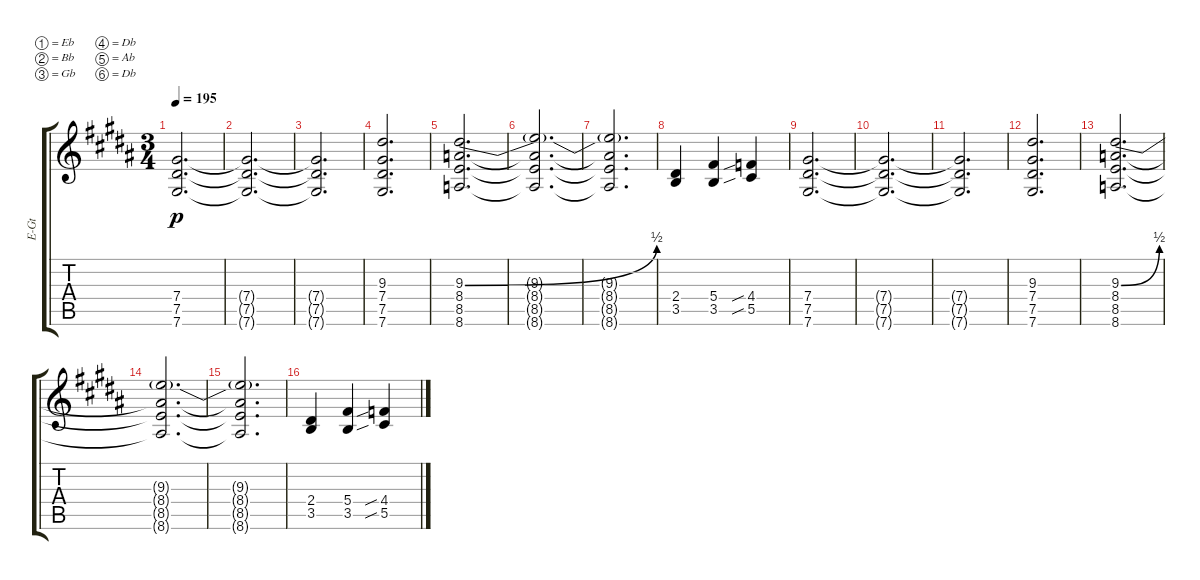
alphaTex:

\bracketExtendMode groupsimilarinstruments
\otherSystemsTrackNameOrientation horizontal
\track ("Electric Guitar 2" "E-Gt") {instrument distortionguitar}
\staff {score tabs}
\tuning (Eb4 Bb3 Gb3 Db3 Ab2 Db2)
\ts (3 4)
\tempo 195
\clef g2
\ks b
(7.5{acc forcenatural} 7.4{acc forcenatural} 7.6{acc forcenatural}).2{d dy p beam Up} |
(7.5{t acc forcenatural} 7.4{t acc forcenatural} 7.6{t acc forcenatural}).2{d beam Up} |
(7.5{t acc forcenatural} 7.4{t acc forcenatural} 7.6{t acc forcenatural}).2{d beam Up} |
(7.4{acc forcenatural} 7.5{acc forcenatural} 7.6{acc forcenatural} 9.3{acc forcenatural}).2{d beam Up} |
(9.3{be (bend 0 0 28.2 2) acc forcenatural} 8.4{acc b} 8.5{acc forcenatural} 8.6{acc b}).2{d beam Up} |
(9.3{t} 8.4{t acc b} 8.5{t acc forcenatural} 8.6{t acc b}).2{d beam Up} |
(8.6{t acc b} 8.5{t acc forcenatural} 8.4{t acc b} 9.3{t}).2{d beam Up} |
(3.5{acc forcenatural} 2.4{acc forcenatural}).4{beam Up} (3.5{acc forcenatural} 5.4{acc forcenatural}).4{beam Up} (5.5{sib acc forcenatural} 4.4{sib acc b}).4{beam Up} |
(7.5{acc forcenatural} 7.4{acc forcenatural} 7.6{acc forcenatural}).2{d beam Up} |
(7.5{t acc forcenatural} 7.4{t acc forcenatural} 7.6{t acc forcenatural}).2{d beam Up} |
(7.5{t acc forcenatural} 7.4{t acc forcenatural} 7.6{t acc forcenatural}).2{d beam Up} |
(7.4{acc forcenatural} 7.5{acc forcenatural} 7.6{acc forcenatural} 9.3{acc forcenatural}).2{d beam Up} |
(9.3{be (bend 0 0 28.2 2) acc forcenatural} 8.4{acc b} 8.5{acc forcenatural} 8.6{acc b}).2{d beam Up} |
(9.3{t} 8.4{t acc b} 8.5{t acc forcenatural} 8.6{t acc b}).2{d beam Up} |
(8.6{t acc b} 8.5{t acc forcenatural} 8.4{t acc b} 9.3{t}).2{d beam Up} |
(3.5{acc forcenatural} 2.4{acc forcenatural}).4{beam Up} (3.5{acc forcenatural} 5.4{acc forcenatural}).4{beam Up} (5.5{sib acc forcenatural} 4.4{sib acc b}).4{beam Up}
